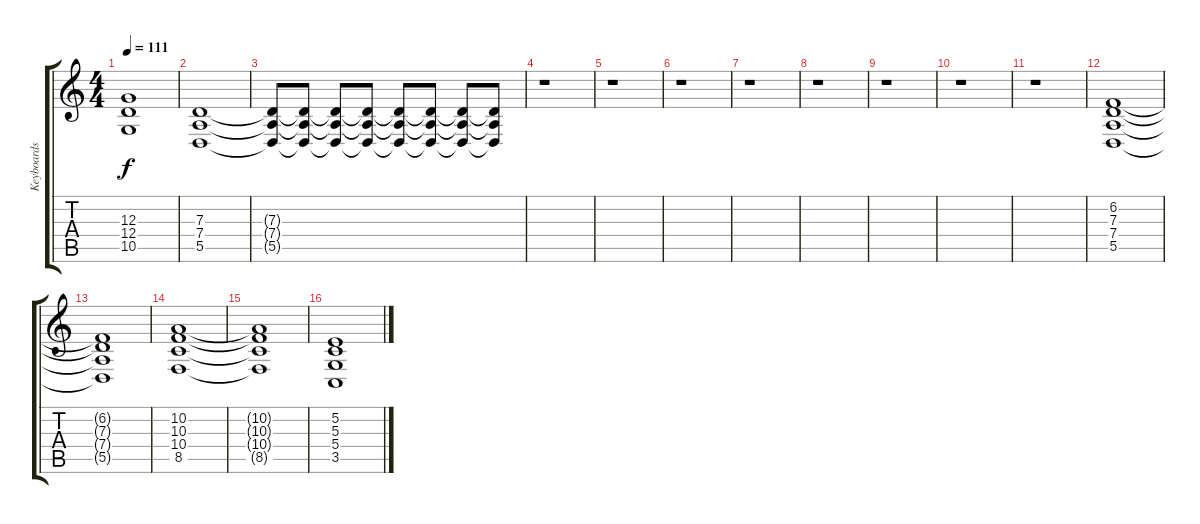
\track ("Keyboards 2 (Left)" "Keyboards ") {instrument rockorgan}
\staff {score tabs}
\tuning (E4 B3 G3 D3 A2 E2) {hide}
\ts (4 4)
\tempo 111
\clef g2
\ks c
(12.3 12.4 10.5).1{dy f} |
(7.3 7.4 5.5).1{volume 12} |
(7.3{t} 7.4{t} 5.5{t}).8{volume 11} (7.3{t} 7.4{t} 5.5{t}).8{volume 10} (7.3{t} 7.4{t} 5.5{t}).8{volume 9} (7.3{t} 7.4{t} 5.5{t}).8{volume 8} (7.3{t} 7.4{t} 5.5{t}).8{volume 7} (7.3{t} 7.4{t} 5.5{t}).8{volume 6} (7.3{t} 7.4{t} 5.5{t}).8{volume 5} (7.3{t} 7.4{t} 5.5{t}).8{volume 4} |
r.1 |
r.1 |
r.1 |
r.1 |
r.1 |
r.1 |
r.1 |
r.1 |
(6.2 7.3 7.4 5.5).1{volume 11} |
(6.2{t} 7.3{t} 7.4{t} 5.5{t}).1 |
(10.2 10.3 10.4 8.5).1 |
(10.2{t} 10.3{t} 10.4{t} 8.5{t}).1 |
(5.2 5.3 5.4 3.5).1
